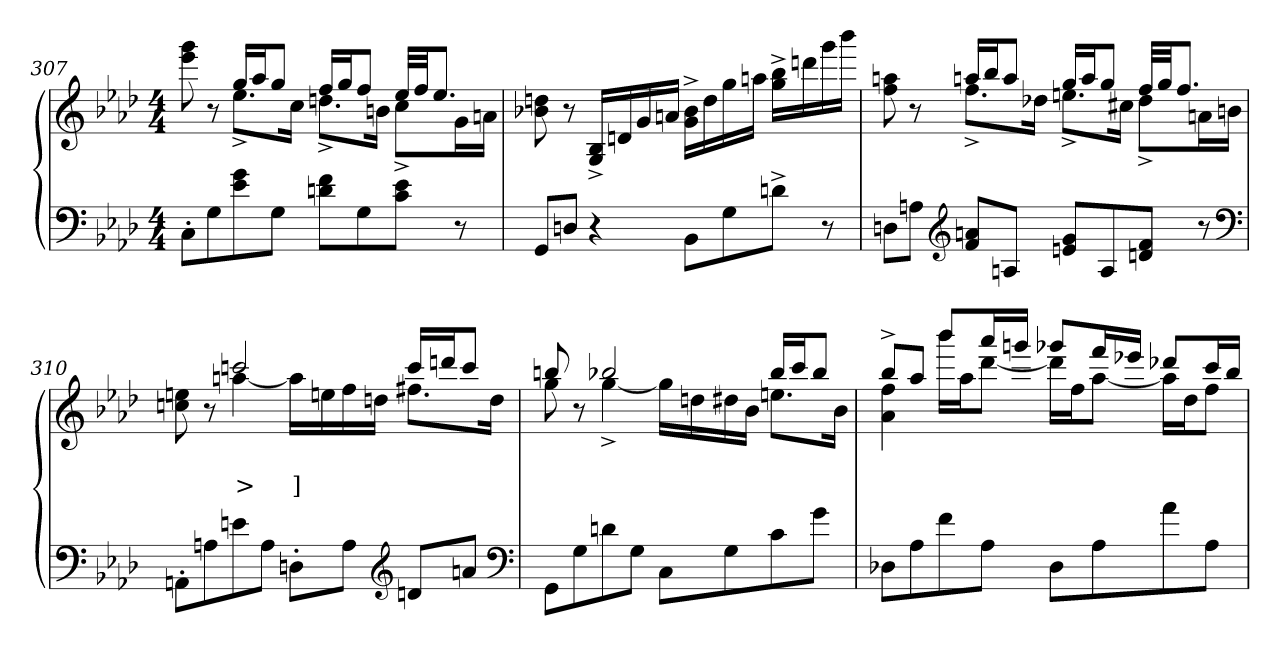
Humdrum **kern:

**kern	**kern	**text	**text
*part2	*part1	*part1	*part1
*staff2	*staff1	*staff1	*staff1
*clefF4	*clefG2	*	*
*k[b-e-a-d-]	*k[b-e-a-d-]	*	*
*M4/4	*M4/4	*	*
=307	=307	=307	=307
*	*^	*	*
8C'>L	4ryy	8ggg 8eee-	.	.
8G	.	8r	.	.
8g 8e-	16ggLL	8.ee-^>L	.	.
.	16aa-J	.	.	.
8GJ	8ggJ	.	.	.
.	.	16ccJk	.	.
8f 8dnL	16ffLL	8.ddn^>L	.	.
.	16ggJ	.	.	.
8G	8ffJ	.	.	.
.	.	16bnJk	.	.
8e- 8cJ	32ee-LLL	8cc^>L	.	.
.	32ffJJ	.	.	.
.	8.ee-J	.	.	.
8r	.	16gL	.	.
.	.	16anJJ	.	.
*	*v	*v	*	*
=308	=308	=308	=308
8GGL	8ddn 8b-X	.	.
8DnJ	8r	.	.
4r	16B-^> 16G^>LL	.	.
.	16dn	.	.
.	16g	.	.
.	16anJJ	.	.
8BB-L	16b-^> 16g^>LL	.	.
.	16dd	.	.
8G	16gg	.	.
.	16aanJJ	.	.
8dn^>J	16bb-^> 16gg^>LL	.	.
.	16dddn	.	.
8r	16ggg	.	.
.	16bbb-JJ	.	.
=309	=309	=309	=309
*	*^	*	*
8DnL	4ryy	8aan 8ff	.	.
8AnJ	.	8r	.	.
*clefG2	*	*	*	*
8an 8fL	16aanLL	8.ff^>L	.	.
.	16bb-J	.	.	.
8AnJ	8aaJ	.	.	.
.	.	16dd-XJk	.	.
8g 8enL	16ggLL	8.een^>L	.	.
.	16aaJ	.	.	.
8A	8ggJ	.	.	.
.	.	16cc#XJk	.	.
8f 8dnJ	32ffLLL	8dd-^>L	.	.
.	32ggJJ	.	.	.
.	8.ffJ	.	.	.
8r	.	16anL	.	.
.	.	16bnJJ	.	.
*clefF4	*	*	*	*
=310	=310	=310	=310	=310
8AAn'>L	4ryy	8een 8ccn	.	.
8An	.	8r	.	.
8en	2cccn	[4aan	.	>
8AJ	.	.	.	.
8Dn'>L	.	16aaLL]	.	]
.	.	16een	.	.
8AJ	.	16ff	.	.
.	.	16ddnJJ	.	.
*clefG2	*	*	*	*
8dnL	16cccLL	8.ff#XL	.	.
.	16dddnJ	.	.	.
8anJ	8cccJ	.	.	.
.	.	16ddJk	.	.
*clefF4	*	*	*	*
=311	=311	=311	=311	=311
8GGL	8bbn	8gg	.	.
8G	8r	8ryy	.	.
8dn	2bb-X	[4gg^>	.	.
8GJ	.	.	.	.
8CL	.	16ggLL]	.	.
.	.	16ddn	.	.
8G	.	16dd#X	.	.
.	.	16b-JJ	.	.
8c	16bb-LL	8.eenL	.	.
.	16cccJ	.	.	.
8gJ	8bb-J	.	.	.
.	.	16b-Jk	.	.
=312	=312	=312	=312	=312
8D-XL	8bb-^>L	4ff 4a-	.	.
8A-	8aa-J	.	.	.
8f	8bbb-L	16bbb-LL	.	.
.	.	16aa-J	.	.
8A-J	16aaa-L	[8ddd-J	.	.
.	16gggnJJ	.	.	.
8D-L	8ggg-XL	16ddd-LL]	.	.
.	.	16ffJ	.	.
8A-	16fffL	[8aa-J	.	.
.	16eee-XJJ	.	.	.
8a-	8ddd-XL	16aa-LL]	.	.
.	.	16dd-J	.	.
8A-J	16cccL	8ffJ	.	.
.	16bb-JJ	.	.	.
*	*v	*v	*	*
=	=	=	=
*-	*-	*-	*-
